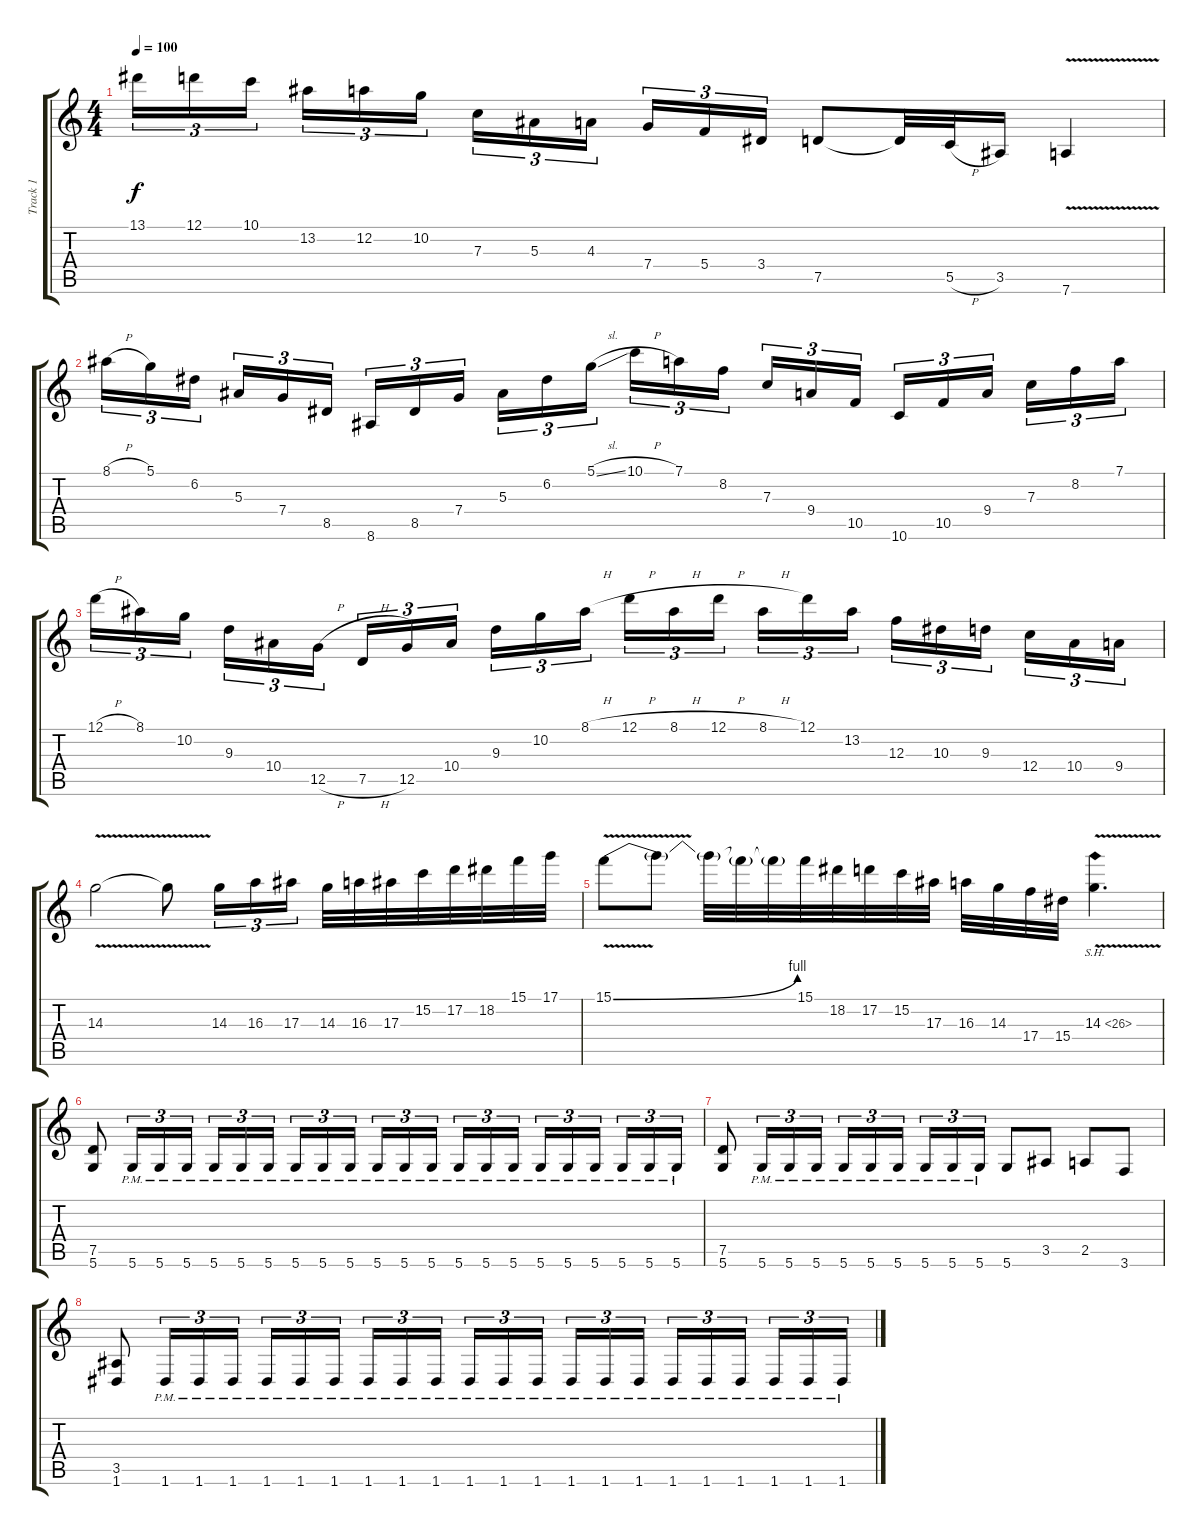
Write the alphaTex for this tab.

\track ("Track 1" "Track 1") {instrument distortionguitar}
\staff {score tabs}
\tuning (D4 A3 F3 C3 G2 D2) {hide}
\ts (4 4)
\tempo 100
\clef g2
\ks c
13.1.16{tu (3 2) dy f} 12.1.16{tu (3 2)} 10.1.16{tu (3 2) beam splitsecondary} 13.2.16{tu (3 2)} 12.2.16{tu (3 2)} 10.2.16{tu (3 2)} 7.3.16{tu (3 2)} 5.3.16{tu (3 2)} 4.3.16{tu (3 2) beam splitsecondary} 7.4.16{tu (3 2)} 5.4.16{tu (3 2)} 3.4.16{tu (3 2)} 7.5.8 7.5{t}.32 5.5{h}.32 3.5.16 7.6{v}.4 |
8.1{h}.16{tu (3 2)} 5.1.16{tu (3 2)} 6.2.16{tu (3 2) beam splitsecondary} 5.3.16{tu (3 2)} 7.4.16{tu (3 2)} 8.5.16{tu (3 2)} 8.6.16{tu (3 2)} 8.5.16{tu (3 2)} 7.4.16{tu (3 2) beam splitsecondary} 5.3.16{tu (3 2)} 6.2.16{tu (3 2)} 5.1{sl}.16{tu (3 2)} 10.1{h}.16{tu (3 2)} 7.1.16{tu (3 2)} 8.2.16{tu (3 2) beam splitsecondary} 7.3.16{tu (3 2)} 9.4.16{tu (3 2)} 10.5.16{tu (3 2)} 10.6.16{tu (3 2)} 10.5.16{tu (3 2)} 9.4.16{tu (3 2) beam splitsecondary} 7.3.16{tu (3 2)} 8.2.16{tu (3 2)} 7.1.16{tu (3 2)} |
12.1{h}.16{tu (3 2)} 8.1.16{tu (3 2)} 10.2.16{tu (3 2) beam splitsecondary} 9.3.16{tu (3 2)} 10.4.16{tu (3 2)} 12.5{h}.16{tu (3 2)} 7.5{h}.16{tu (3 2)} 12.5.16{tu (3 2)} 10.4.16{tu (3 2) beam splitsecondary} 9.3.16{tu (3 2)} 10.2.16{tu (3 2)} 8.1{h}.16{tu (3 2)} 12.1{h}.16{tu (3 2)} 8.1{h}.16{tu (3 2)} 12.1{h}.16{tu (3 2) beam splitsecondary} 8.1{h}.16{tu (3 2)} 12.1.16{tu (3 2)} 13.2.16{tu (3 2)} 12.3.16{tu (3 2)} 10.3.16{tu (3 2)} 9.3.16{tu (3 2) beam splitsecondary} 12.4.16{tu (3 2)} 10.4.16{tu (3 2)} 9.4.16{tu (3 2)} |
14.3{v}.2 14.3{t}.8 14.3.16{tu (3 2)} 16.3.16{tu (3 2)} 17.3.16{tu (3 2)} 14.3.32 16.3.32 17.3.32 15.2.32 17.2.32 18.2.32 15.1.32 17.1.32 |
15.1{be (bend 0 0 60 4) v}.8 15.1{t}.8 15.1{t}.32 15.1{t}.32 15.1{t}.32 15.1.32 18.2.32 17.2.32 15.2.32 17.3.32 16.3.32 14.3.32 17.4.32 15.4.32 14.3{sh 12 v}.4{d} |
(7.5 5.6).8 5.6{pm}.16{tu (3 2)} 5.6{pm}.16{tu (3 2)} 5.6{pm}.16{tu (3 2)} 5.6{pm}.16{tu (3 2)} 5.6{pm}.16{tu (3 2)} 5.6{pm}.16{tu (3 2) beam splitsecondary} 5.6{pm}.16{tu (3 2)} 5.6{pm}.16{tu (3 2)} 5.6{pm}.16{tu (3 2)} 5.6{pm}.16{tu (3 2)} 5.6{pm}.16{tu (3 2)} 5.6{pm}.16{tu (3 2) beam splitsecondary} 5.6{pm}.16{tu (3 2)} 5.6{pm}.16{tu (3 2)} 5.6{pm}.16{tu (3 2)} 5.6{pm}.16{tu (3 2)} 5.6{pm}.16{tu (3 2)} 5.6{pm}.16{tu (3 2) beam splitsecondary} 5.6{pm}.16{tu (3 2)} 5.6{pm}.16{tu (3 2)} 5.6{pm}.16{tu (3 2)} |
(7.5 5.6).8 5.6{pm}.16{tu (3 2)} 5.6{pm}.16{tu (3 2)} 5.6{pm}.16{tu (3 2)} 5.6{pm}.16{tu (3 2)} 5.6{pm}.16{tu (3 2)} 5.6{pm}.16{tu (3 2) beam splitsecondary} 5.6{pm}.16{tu (3 2)} 5.6{pm}.16{tu (3 2)} 5.6{pm}.16{tu (3 2)} 5.6.8 3.5.8 2.5.8 3.6.8 |
(3.5 1.6).8 1.6{pm}.16{tu (3 2)} 1.6{pm}.16{tu (3 2)} 1.6{pm}.16{tu (3 2)} 1.6{pm}.16{tu (3 2)} 1.6{pm}.16{tu (3 2)} 1.6{pm}.16{tu (3 2) beam splitsecondary} 1.6{pm}.16{tu (3 2)} 1.6{pm}.16{tu (3 2)} 1.6{pm}.16{tu (3 2)} 1.6{pm}.16{tu (3 2)} 1.6{pm}.16{tu (3 2)} 1.6{pm}.16{tu (3 2) beam splitsecondary} 1.6{pm}.16{tu (3 2)} 1.6{pm}.16{tu (3 2)} 1.6{pm}.16{tu (3 2)} 1.6{pm}.16{tu (3 2)} 1.6{pm}.16{tu (3 2)} 1.6{pm}.16{tu (3 2) beam splitsecondary} 1.6{pm}.16{tu (3 2)} 1.6{pm}.16{tu (3 2)} 1.6{pm}.16{tu (3 2)}
